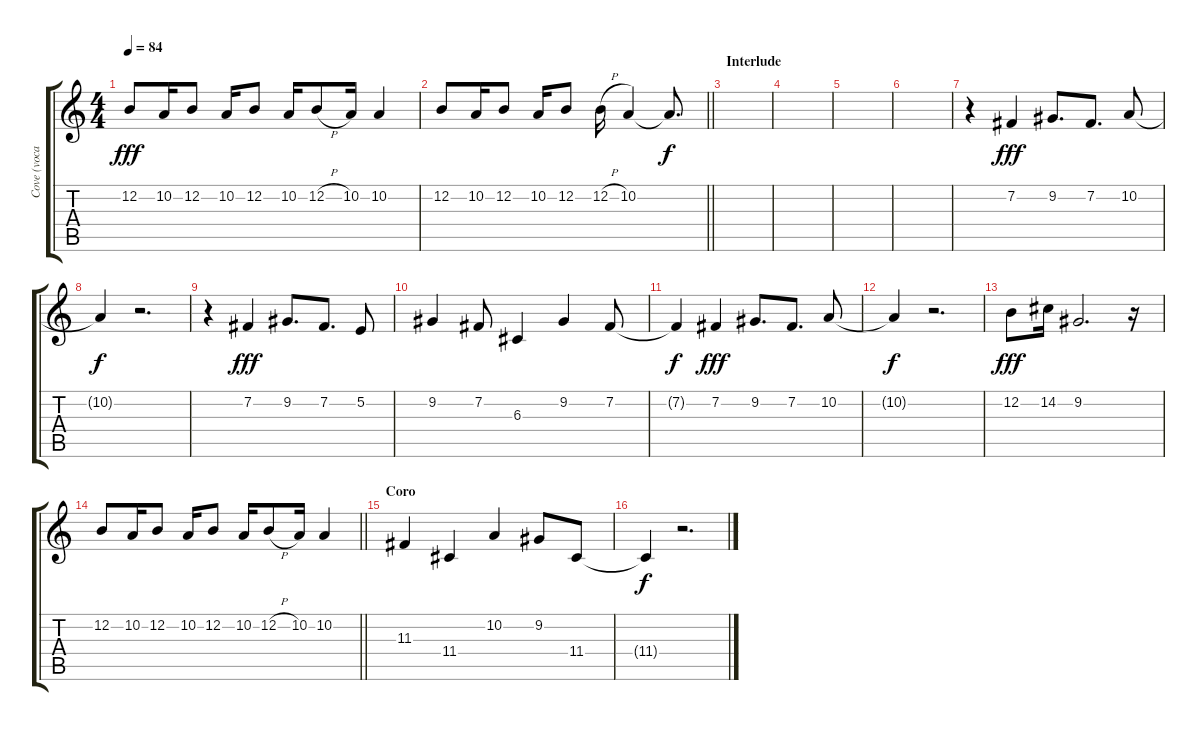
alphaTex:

\track ("Cove (vocal)" "Cove (voca") {instrument oboe}
\staff {score tabs}
\tuning (E4 B3 G3 D3 A2 E2) {hide}
\ts (4 4)
\tempo 84
\clef g2
\ks c
12.2.8{dy fff} 10.2.16 12.2.8 10.2.16 12.2.8 10.2.16 12.2{h}.8 10.2.16 10.2.4 |
\barLineRight lightlight
12.2.8 10.2.16 12.2.8 10.2.16 12.2.8 12.2{h}.16 10.2.4 10.2{t}.8{d dy f} |
\section ("" "Interlude")
|
|
|
|
r.4 7.2.4{dy fff} 9.2.8{d} 7.2.8{d} 10.2.8 |
10.2{t}.4{dy f} r.2{d} |
r.4 7.2.4{dy fff} 9.2.8{d} 7.2.8{d} 5.2.8 |
9.2.4 7.2.8 6.3.4 9.2.4 7.2.8 |
7.2{t}.4{dy f} 7.2.4{dy fff} 9.2.8{d} 7.2.8{d} 10.2.8 |
10.2{t}.4{dy f} r.2{d} |
12.2.8{dy fff} 14.2.16 9.2.2{d} r.16 |
\barLineRight lightlight
12.2.8 10.2.16 12.2.8 10.2.16 12.2.8 10.2.16 12.2{h}.8 10.2.16 10.2.4 |
\section ("" "Coro")
11.3.4 11.4.4 10.2.4 9.2.8 11.4.8 |
11.4{t}.4{dy f} r.2{d}
